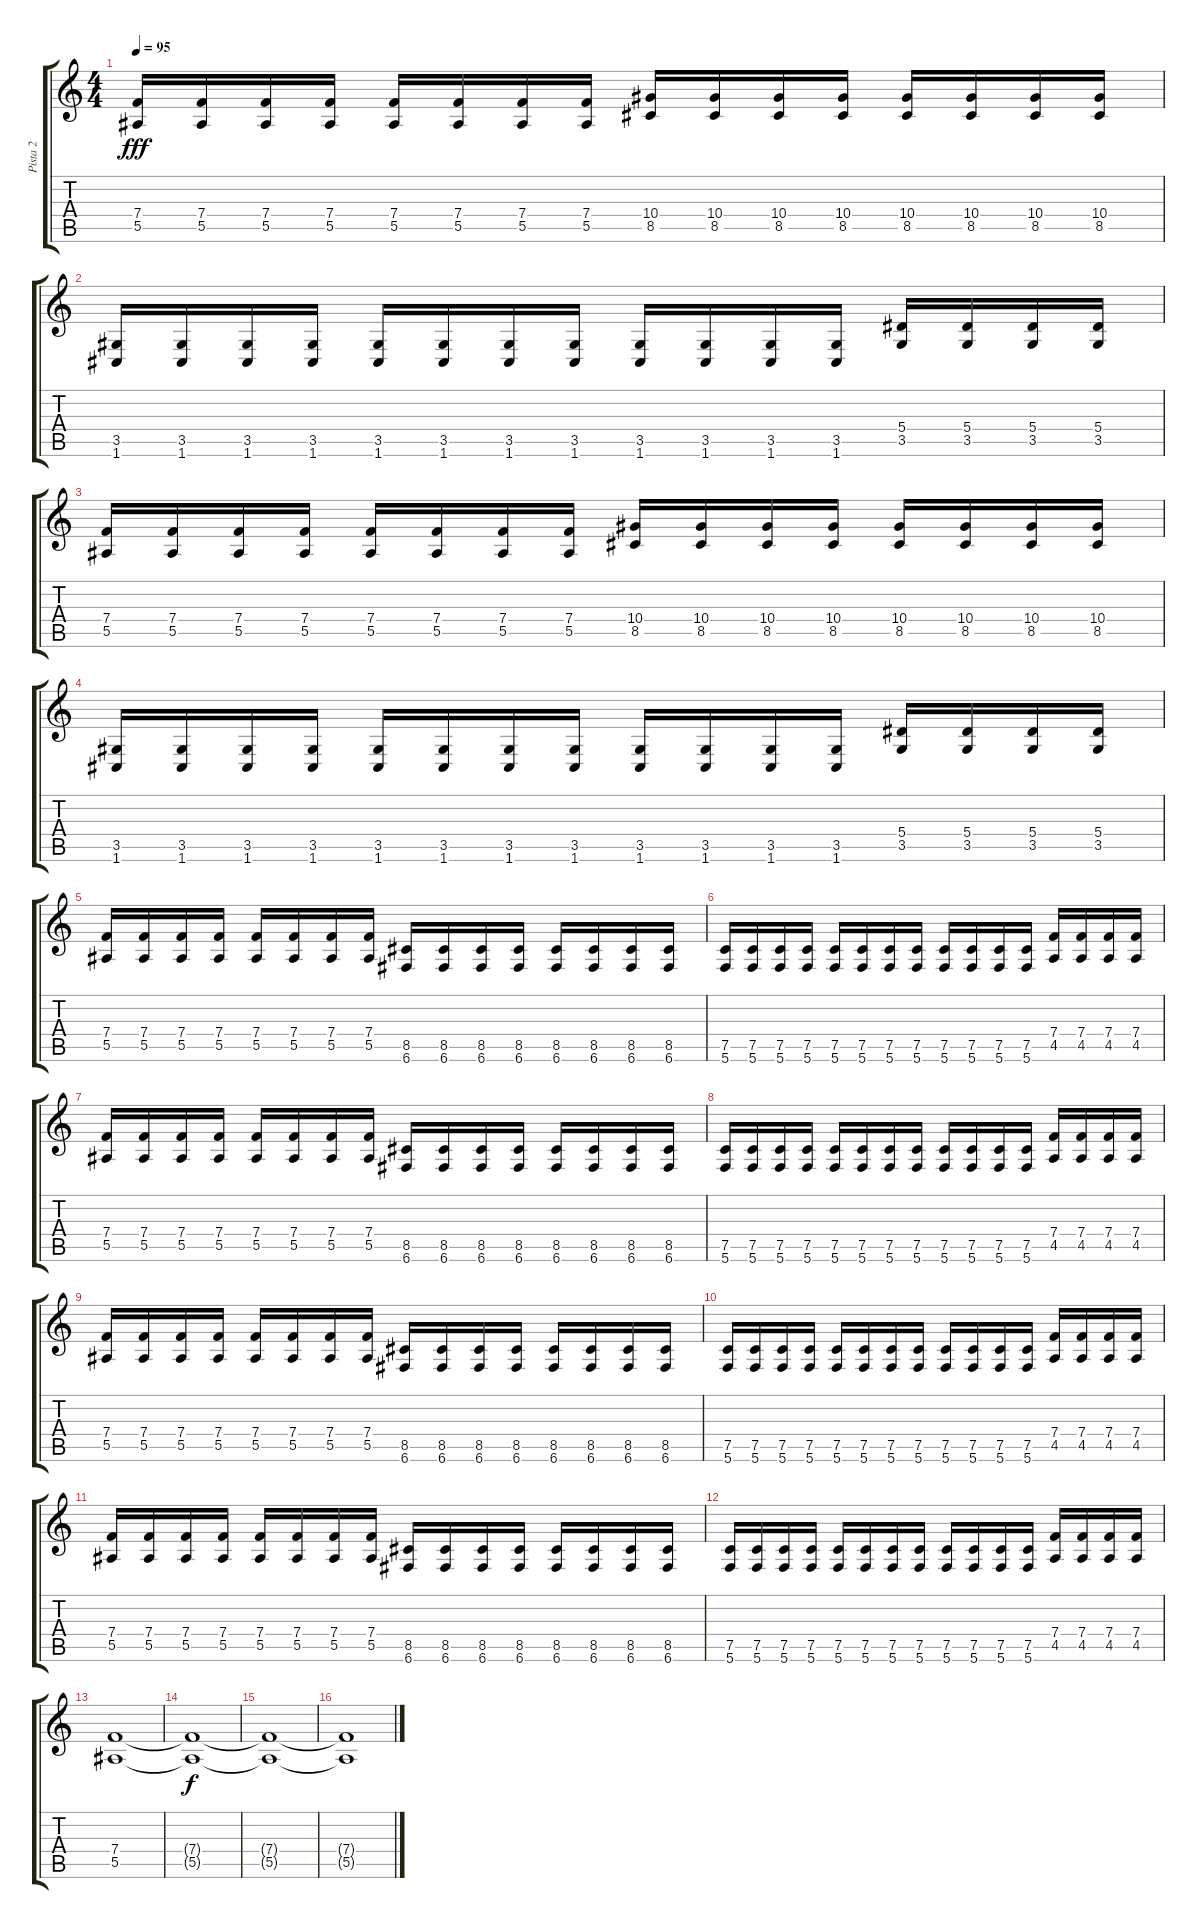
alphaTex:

\track ("Pista 2" "Pista 2") {instrument distortionguitar}
\staff {score tabs}
\tuning (C4 G3 Eb3 Bb2 F2 C2) {hide}
\ts (4 4)
\tempo 95
\clef g2
\ks c
(7.4 5.5).16{dy fff} (7.4 5.5).16 (7.4 5.5).16 (7.4 5.5).16 (7.4 5.5).16 (7.4 5.5).16 (7.4 5.5).16 (7.4 5.5).16 (10.4 8.5).16 (10.4 8.5).16 (10.4 8.5).16 (10.4 8.5).16 (10.4 8.5).16 (10.4 8.5).16 (10.4 8.5).16 (10.4 8.5).16 |
(3.5 1.6).16 (3.5 1.6).16 (3.5 1.6).16 (3.5 1.6).16 (3.5 1.6).16 (3.5 1.6).16 (3.5 1.6).16 (3.5 1.6).16 (3.5 1.6).16 (3.5 1.6).16 (3.5 1.6).16 (3.5 1.6).16 (5.4 3.5).16 (5.4 3.5).16 (5.4 3.5).16 (5.4 3.5).16 |
(7.4 5.5).16 (7.4 5.5).16 (7.4 5.5).16 (7.4 5.5).16 (7.4 5.5).16 (7.4 5.5).16 (7.4 5.5).16 (7.4 5.5).16 (10.4 8.5).16 (10.4 8.5).16 (10.4 8.5).16 (10.4 8.5).16 (10.4 8.5).16 (10.4 8.5).16 (10.4 8.5).16 (10.4 8.5).16 |
(3.5 1.6).16 (3.5 1.6).16 (3.5 1.6).16 (3.5 1.6).16 (3.5 1.6).16 (3.5 1.6).16 (3.5 1.6).16 (3.5 1.6).16 (3.5 1.6).16 (3.5 1.6).16 (3.5 1.6).16 (3.5 1.6).16 (5.4 3.5).16 (5.4 3.5).16 (5.4 3.5).16 (5.4 3.5).16 |
(7.4 5.5).16 (7.4 5.5).16 (7.4 5.5).16 (7.4 5.5).16 (7.4 5.5).16 (7.4 5.5).16 (7.4 5.5).16 (7.4 5.5).16 (8.5 6.6).16 (8.5 6.6).16 (8.5 6.6).16 (8.5 6.6).16 (8.5 6.6).16 (8.5 6.6).16 (8.5 6.6).16 (8.5 6.6).16 |
(7.5 5.6).16 (7.5 5.6).16 (7.5 5.6).16 (7.5 5.6).16 (7.5 5.6).16 (7.5 5.6).16 (7.5 5.6).16 (7.5 5.6).16 (7.5 5.6).16 (7.5 5.6).16 (7.5 5.6).16 (7.5 5.6).16 (7.4 4.5).16 (7.4 4.5).16 (7.4 4.5).16 (7.4 4.5).16 |
(7.4 5.5).16 (7.4 5.5).16 (7.4 5.5).16 (7.4 5.5).16 (7.4 5.5).16 (7.4 5.5).16 (7.4 5.5).16 (7.4 5.5).16 (8.5 6.6).16 (8.5 6.6).16 (8.5 6.6).16 (8.5 6.6).16 (8.5 6.6).16 (8.5 6.6).16 (8.5 6.6).16 (8.5 6.6).16 |
(7.5 5.6).16 (7.5 5.6).16 (7.5 5.6).16 (7.5 5.6).16 (7.5 5.6).16 (7.5 5.6).16 (7.5 5.6).16 (7.5 5.6).16 (7.5 5.6).16 (7.5 5.6).16 (7.5 5.6).16 (7.5 5.6).16 (7.4 4.5).16 (7.4 4.5).16 (7.4 4.5).16 (7.4 4.5).16 |
(7.4 5.5).16 (7.4 5.5).16 (7.4 5.5).16 (7.4 5.5).16 (7.4 5.5).16 (7.4 5.5).16 (7.4 5.5).16 (7.4 5.5).16 (8.5 6.6).16 (8.5 6.6).16 (8.5 6.6).16 (8.5 6.6).16 (8.5 6.6).16 (8.5 6.6).16 (8.5 6.6).16 (8.5 6.6).16 |
(7.5 5.6).16 (7.5 5.6).16 (7.5 5.6).16 (7.5 5.6).16 (7.5 5.6).16 (7.5 5.6).16 (7.5 5.6).16 (7.5 5.6).16 (7.5 5.6).16 (7.5 5.6).16 (7.5 5.6).16 (7.5 5.6).16 (7.4 4.5).16 (7.4 4.5).16 (7.4 4.5).16 (7.4 4.5).16 |
(7.4 5.5).16 (7.4 5.5).16 (7.4 5.5).16 (7.4 5.5).16 (7.4 5.5).16 (7.4 5.5).16 (7.4 5.5).16 (7.4 5.5).16 (8.5 6.6).16 (8.5 6.6).16 (8.5 6.6).16 (8.5 6.6).16 (8.5 6.6).16 (8.5 6.6).16 (8.5 6.6).16 (8.5 6.6).16 |
(7.5 5.6).16 (7.5 5.6).16 (7.5 5.6).16 (7.5 5.6).16 (7.5 5.6).16 (7.5 5.6).16 (7.5 5.6).16 (7.5 5.6).16 (7.5 5.6).16 (7.5 5.6).16 (7.5 5.6).16 (7.5 5.6).16 (7.4 4.5).16 (7.4 4.5).16 (7.4 4.5).16 (7.4 4.5).16 |
(7.4 5.5).1 |
(7.4{t} 5.5{t}).1{dy f} |
(7.4{t} 5.5{t}).1 |
(7.4{t} 5.5{t}).1
